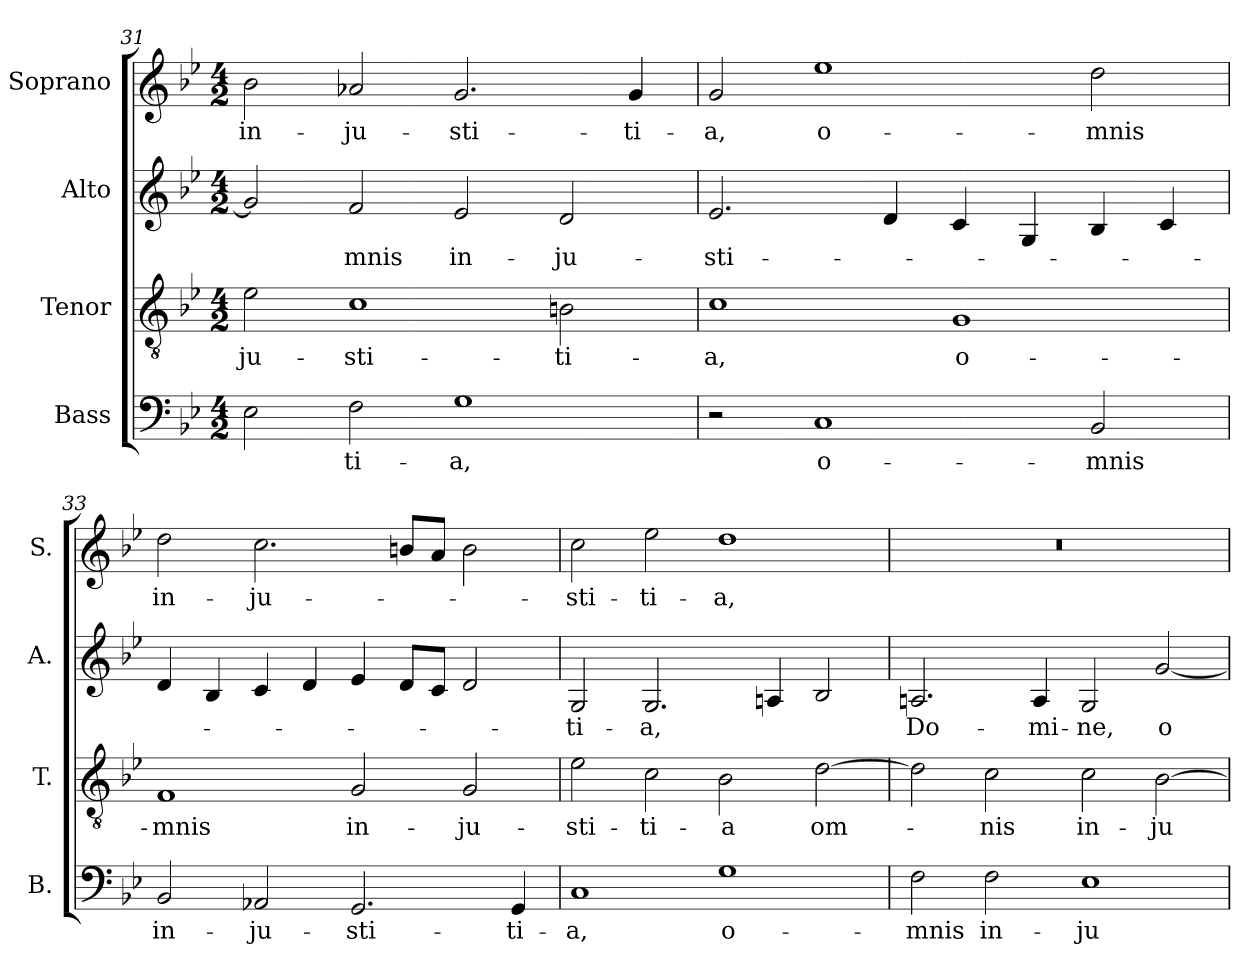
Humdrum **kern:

**kern	**text	**kern	**text	**kern	**text	**kern	**text
*part4	*part4	*part3	*part3	*part2	*part2	*part1	*part1
*staff4	*staff4	*staff3	*staff3	*staff2	*staff2	*staff1	*staff1
*I"Bass	*	*I"Tenor	*	*I"Alto	*	*I"Soprano	*
*I'B.	*	*I'T.	*	*I'A.	*	*I'S.	*
*clefF4	*	*clefGv2	*	*clefG2	*	*clefG2	*
*	*	*ITrd7c12	*	*	*	*	*
*k[b-e-]	*	*k[b-e-]	*	*k[b-e-]	*	*k[b-e-]	*
*B-:	*	*B-:	*	*B-:	*	*B-:	*
*M4/2	*	*M4/2	*	*M4/2	*	*M4/2	*
=31	=31	=31	=31	=31	=31	=31	=31
!	!	!	!LO:LY:b:color=#000000	!	!	!	!
!	!	!	!	!	!	!	!LO:LY:b:color=#000000
2E-i\	.	2E-i\	-ju-	2gi/]	.	2b-i\	in-
!	!LO:LY:b:color=#000000	!	!	!	!	!	!
!	!	!	!LO:LY:b:color=#000000	!	!	!	!
!	!	!	!	!	!LO:LY:b:color=#000000	!	!
!	!	!	!	!	!	!	!LO:LY:b:color=#000000
2Fi\	-ti-	1Ci	-sti-	2fi/	-mnis	2a-Xi/	-ju-
!	!LO:LY:b:color=#000000	!	!	!	!	!	!
!	!	!	!	!	!LO:LY:b:color=#000000	!	!
!	!	!	!	!	!	!	!LO:LY:b:color=#000000
1Gi	-a,	.	.	2e-i/	in-	2.gi/	-sti-
!	!	!	!LO:LY:b:color=#000000	!	!	!	!
!	!	!	!	!	!LO:LY:b:color=#000000	!	!
.	.	2BBni\	-ti-	2di/	-ju-	.	.
!	!	!	!	!	!	!	!LO:LY:b:color=#000000
.	.	.	.	.	.	4gi/	-ti-
=32	=32	=32	=32	=32	=32	=32	=32
!	!	!	!LO:LY:b:color=#000000	!	!	!	!
!	!	!	!	!	!LO:LY:b:color=#000000	!	!
!	!	!	!	!	!	!	!LO:LY:b:color=#000000
2r	.	1Ci	-a,	2.e-i/	-sti-	2gi/	-a,
!	!LO:LY:b:color=#000000	!	!	!	!	!	!
!	!	!	!	!	!	!	!LO:LY:b:color=#000000
1Ci	o-	.	.	.	.	1ee-i	o-
.	.	.	.	4di/	.	.	.
!	!	!	!LO:LY:b:color=#000000	!	!	!	!
.	.	1GGi	o-	4ci/	.	.	.
.	.	.	.	4Gi/	.	.	.
!	!LO:LY:b:color=#000000	!	!	!	!	!	!
!	!	!	!	!	!	!	!LO:LY:b:color=#000000
2BB-i/	-mnis	.	.	4B-i/	.	2ddi\	-mnis
.	.	.	.	4ci/	.	.	.
=33	=33	=33	=33	=33	=33	=33	=33
!	!LO:LY:b:color=#000000	!	!	!	!	!	!
!	!	!	!LO:LY:b:color=#000000	!	!	!	!
!	!	!	!	!	!	!	!LO:LY:b:color=#000000
2BB-i/	in-	1FFi	-mnis	4di/	.	2ddi\	in-
.	.	.	.	4B-i/	.	.	.
!	!LO:LY:b:color=#000000	!	!	!	!	!	!
!	!	!	!	!	!	!	!LO:LY:b:color=#000000
2AA-Xi/	-ju-	.	.	4ci/	.	2.cci\	-ju-
.	.	.	.	4di/	.	.	.
!	!LO:LY:b:color=#000000	!	!	!	!	!	!
!	!	!	!LO:LY:b:color=#000000	!	!	!	!
2.GGi/	-sti-	2GGi/	in-	4e-i/	.	.	.
.	.	.	.	8di/L	.	8bni/L	.
.	.	.	.	8ci/J	.	8ai/J	.
!	!	!	!LO:LY:b:color=#000000	!	!	!	!
.	.	2GGi/	-ju-	2di/	.	2bi\	.
!	!LO:LY:b:color=#000000	!	!	!	!	!	!
4GGi/	-ti-	.	.	.	.	.	.
!!LO:LB:g=z
=34	=34	=34	=34	=34	=34	=34	=34
!	!LO:LY:b:color=#000000	!	!	!	!	!	!
!	!	!	!LO:LY:b:color=#000000	!	!	!	!
!	!	!	!	!	!LO:LY:b:color=#000000	!	!
!	!	!	!	!	!	!	!LO:LY:b:color=#000000
1Ci	-a,	2E-i\	-sti-	2Gi/	-ti-	2cci\	-sti-
!	!	!	!LO:LY:b:color=#000000	!	!	!	!
!	!	!	!	!	!LO:LY:b:color=#000000	!	!
!	!	!	!	!	!	!	!LO:LY:b:color=#000000
.	.	2Ci\	-ti-	2.Gi/	-a,	2ee-i\	-ti-
!	!LO:LY:b:color=#000000	!	!	!	!	!	!
!	!	!	!LO:LY:b:color=#000000	!	!	!	!
!	!	!	!	!	!	!	!LO:LY:b:color=#000000
1Gi	o-	2BB-i\	-a	.	.	1ddi	-a,
.	.	.	.	4Ani/	.	.	.
!	!	!	!LO:LY:b:color=#000000	!	!	!	!
.	.	[2Di\	om-	2B-i/	.	.	.
=35	=35	=35	=35	=35	=35	=35	=35
!	!LO:LY:b:color=#000000	!	!	!	!	!	!
!	!	!	!	!	!LO:LY:b:color=#000000	!LO:N:vis=1	!
2Fi\	-mnis	2Di\]	.	2.Ani/	Do-	0r	.
!	!LO:LY:b:color=#000000	!	!	!	!	!	!
!	!	!	!LO:LY:b:color=#000000	!	!	!	!
2Fi\	in-	2Ci\	-nis	.	.	.	.
!	!	!	!	!	!LO:LY:b:color=#000000	!	!
.	.	.	.	4Ai/	-mi-	.	.
!	!LO:LY:b:color=#000000	!	!	!	!	!	!
!	!	!	!LO:LY:b:color=#000000	!	!	!	!
!	!	!	!	!	!LO:LY:b:color=#000000	!	!
1E-i	-ju-	2Ci\	in-	2Gi/	-ne,	.	.
!	!	!	!LO:LY:b:color=#000000	!	!	!	!
!	!	!	!	!	!LO:LY:b:color=#000000	!	!
.	.	[2BB-i\	-ju-	[2gi/	o-	.	.
=	=	=	=	=	=	=	=
*-	*-	*-	*-	*-	*-	*-	*-
